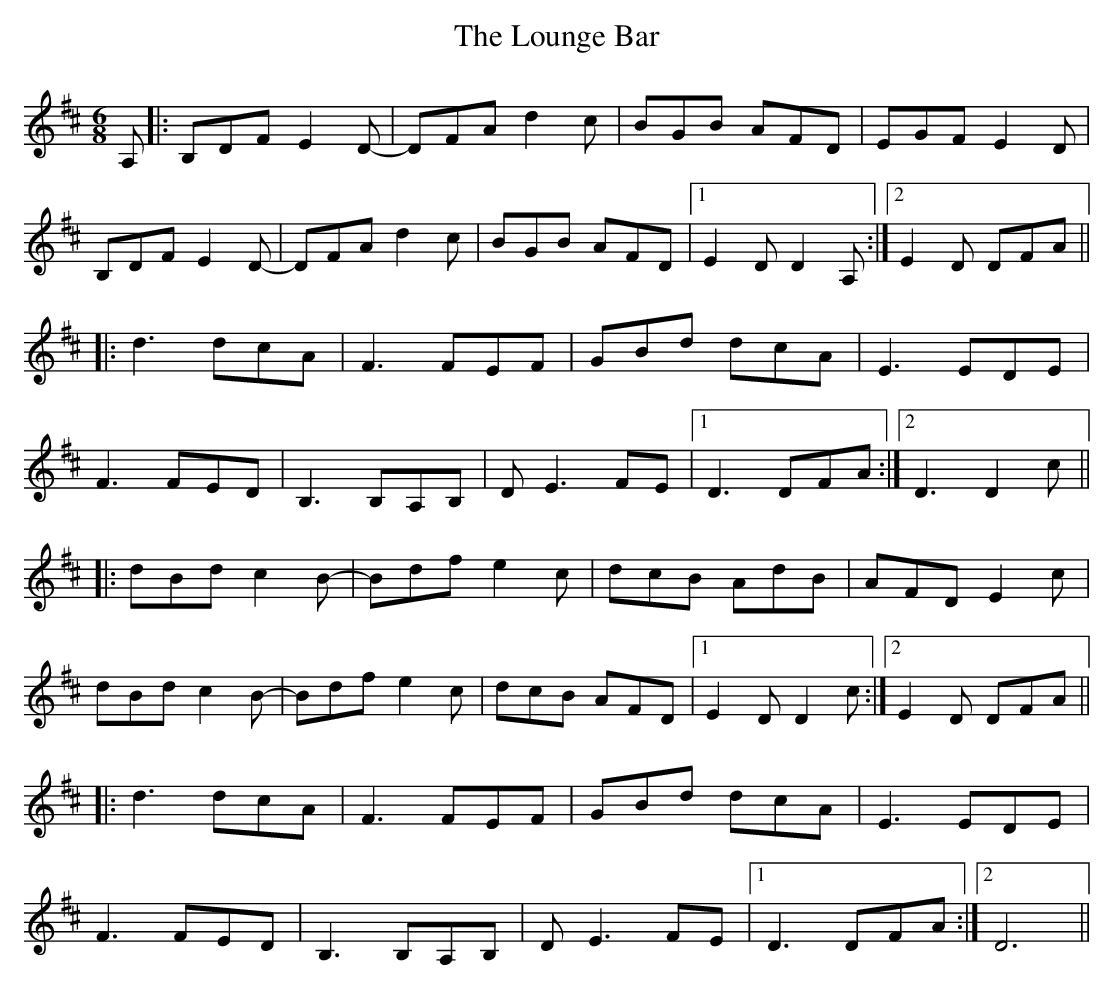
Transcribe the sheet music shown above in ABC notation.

X:1
T: The Lounge Bar
M: 6/8
L: 1/8
K: Dmaj
A,|:B,DF E2D-|DFA d2c|BGB AFD|EGF E2D|
B,DF E2D-|DFA d2c|BGB AFD|1 E2D D2A,:|2 E2D DFA||
|:d3 dcA|F3 FEF|GBd dcA|E3 EDE|
F3 FED|B,3 B,A,B,|D E3 FE|1 D3 DFA:|2 D3 D2c||
|:dBd c2B-|Bdf e2c|dcB AdB|AFD E2c|
dBd c2B-|Bdf e2c|dcB AFD|1 E2D D2 c:|2 E2D DFA||
|:d3 dcA|F3 FEF|GBd dcA|E3 EDE|
F3 FED|B,3 B,A,B,|D E3 FE|1 D3 DFA:|2 D6||
